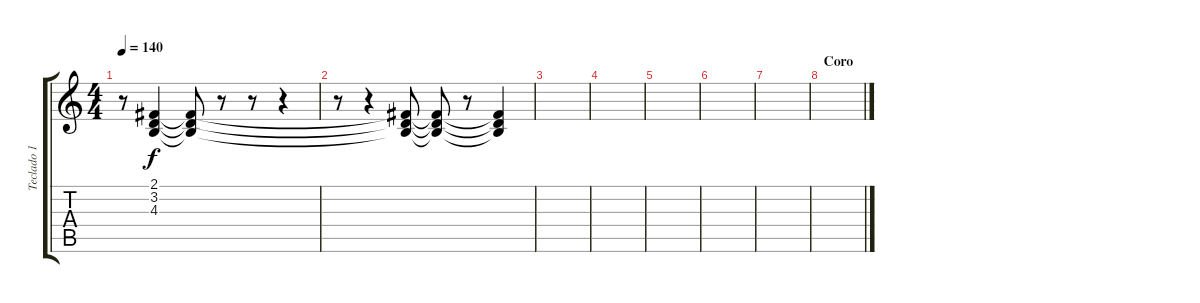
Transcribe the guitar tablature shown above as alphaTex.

\track ("Teclado 1" "Teclado 1") {instrument stringensemble1}
\staff {score tabs}
\tuning (E4 B3 G3 D3 A2 E2) {hide}
\ts (4 4)
\tempo 140
\clef g2
\ks c
r.8{dy f} (2.1 3.2 4.3).4{instrument seashore} (2.1{t} 3.2{t} 4.3{t}).8 r.8 r.8 r.4 |
r.8 r.4 (2.1{t} 3.2{t} 4.3{t}).8{volume 0} (2.1{t} 3.2{t} 4.3{t}).8 r.8 (2.1{t} 3.2{t} 4.3{t}).4 |
|
|
|
|
|
\section ("" "Coro")
